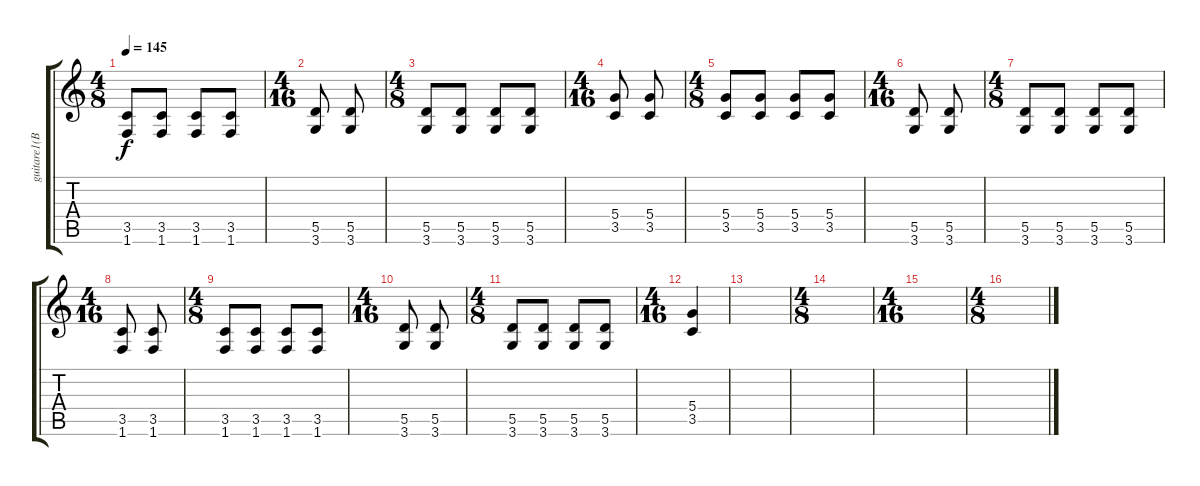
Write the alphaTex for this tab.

\track ("guitare1(Brändström)" "guitare1(B") {instrument distortionguitar}
\staff {score tabs}
\tuning (E4 B3 G3 D3 A2 E2) {hide}
\ts (4 8)
\tempo 145
\clef g2
\ks c
(3.5 1.6).8{dy f} (3.5 1.6).8 (3.5 1.6).8 (3.5 1.6).8 |
\ts (4 16)
(5.5 3.6).8 (5.5 3.6).8 |
\ts (4 8)
(5.5 3.6).8 (5.5 3.6).8 (5.5 3.6).8 (5.5 3.6).8 |
\ts (4 16)
(5.4 3.5).8 (5.4 3.5).8 |
\ts (4 8)
(5.4 3.5).8 (5.4 3.5).8 (5.4 3.5).8 (5.4 3.5).8 |
\ts (4 16)
(5.5 3.6).8 (5.5 3.6).8 |
\ts (4 8)
(5.5 3.6).8 (5.5 3.6).8 (5.5 3.6).8 (5.5 3.6).8 |
\ts (4 16)
(3.5 1.6).8 (3.5 1.6).8 |
\ts (4 8)
(3.5 1.6).8 (3.5 1.6).8 (3.5 1.6).8 (3.5 1.6).8 |
\ts (4 16)
(5.5 3.6).8 (5.5 3.6).8 |
\ts (4 8)
(5.5 3.6).8 (5.5 3.6).8 (5.5 3.6).8 (5.5 3.6).8 |
\ts (4 16)
(5.4 3.5).4 |
|
\ts (4 8)
|
\ts (4 16)
|
\ts (4 8)
